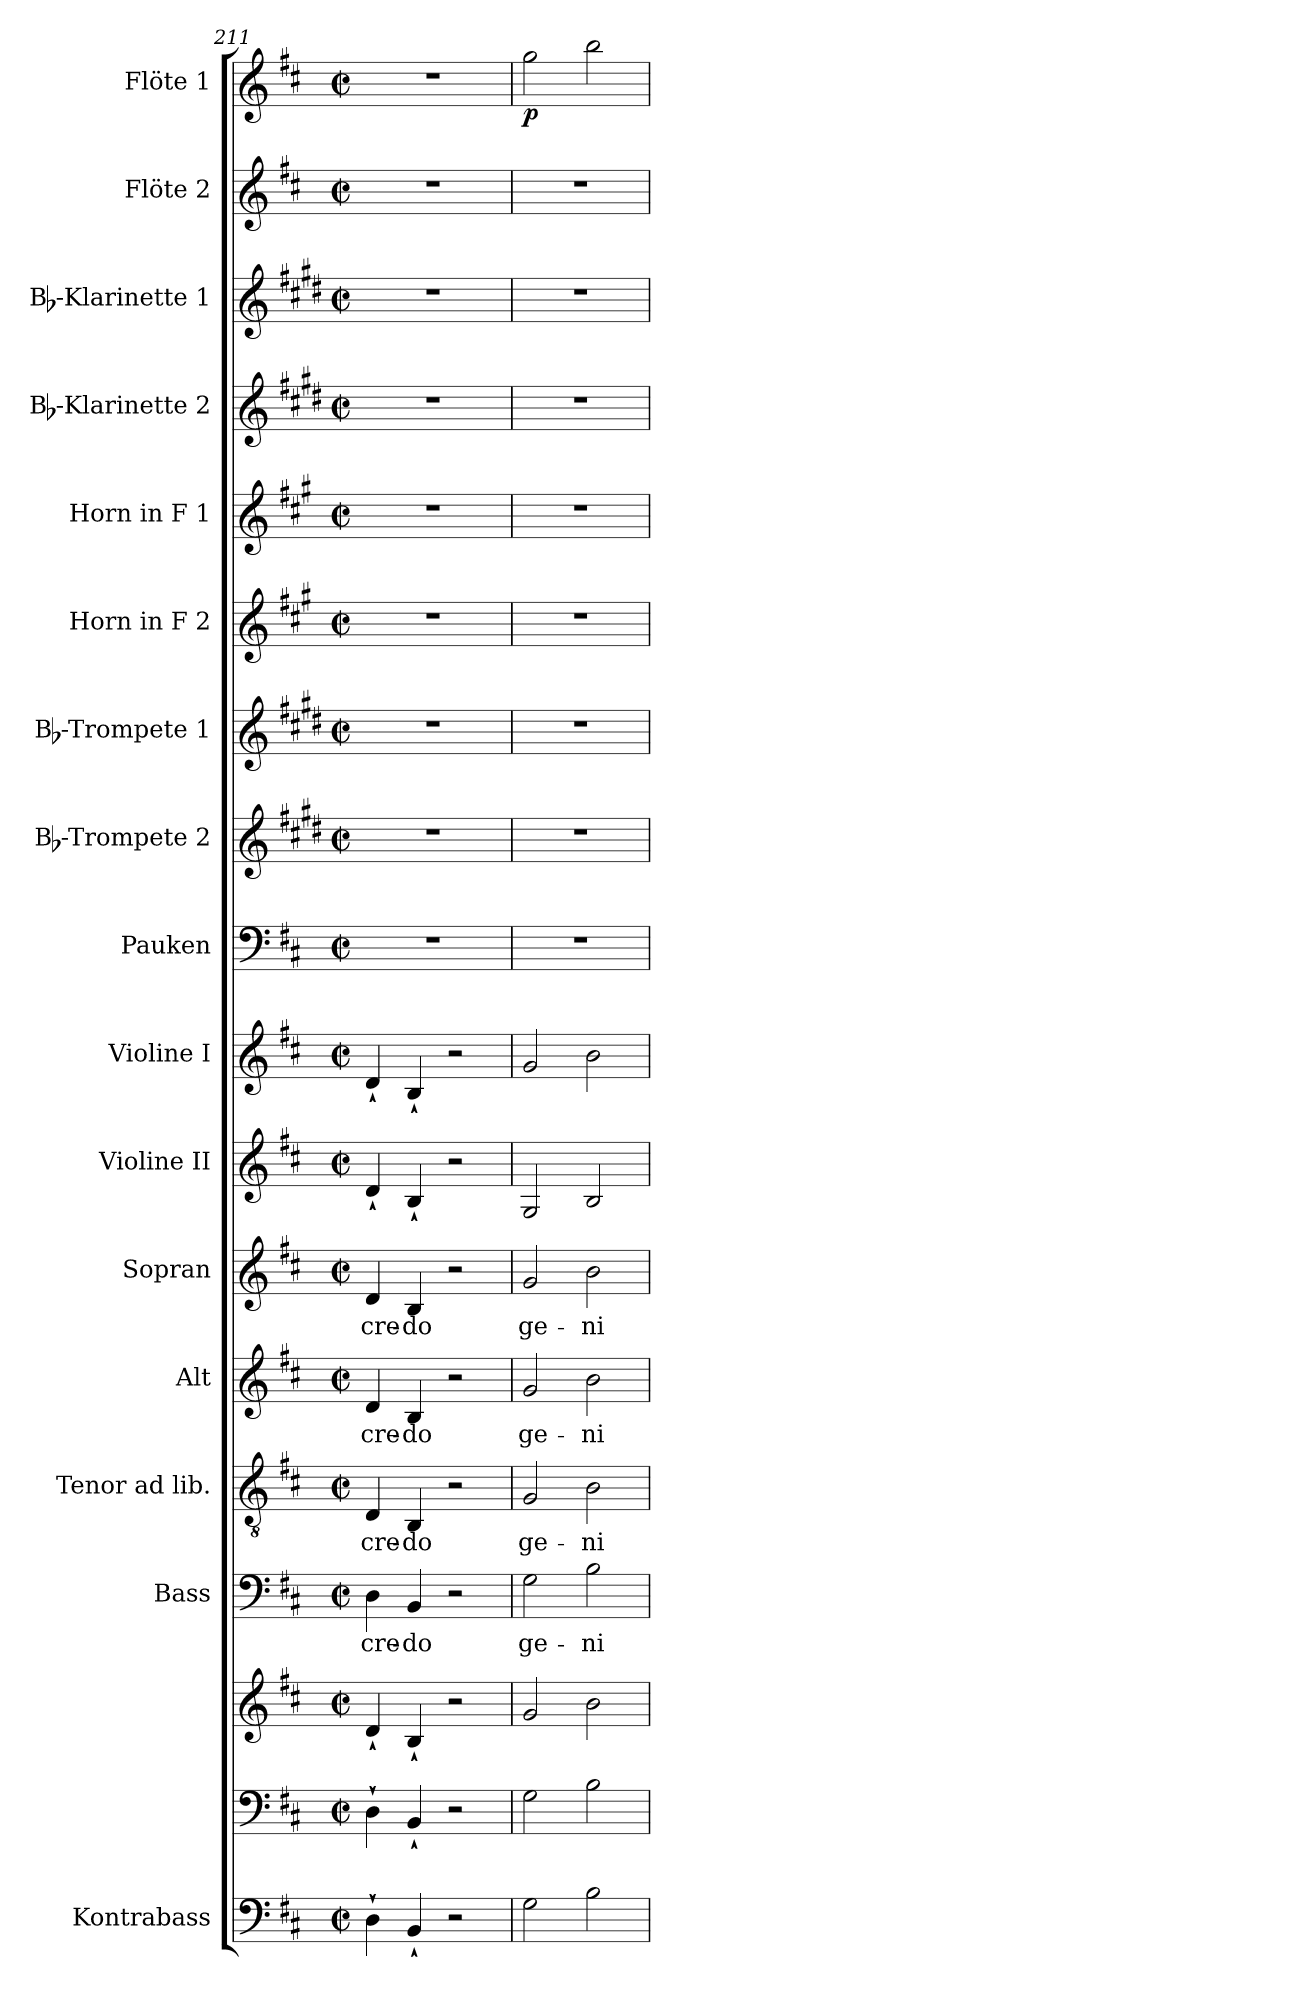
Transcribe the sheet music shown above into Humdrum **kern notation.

**kern	**kern	**kern	**kern	**text	**kern	**text	**kern	**text	**kern	**text	**kern	**kern	**kern	**kern	**kern	**kern	**kern	**kern	**kern	**kern	**kern	**dynam
*part17	*part16	*part16	*part15	*part15	*part14	*part14	*part13	*part13	*part12	*part12	*part11	*part10	*part9	*part8	*part7	*part6	*part5	*part4	*part3	*part2	*part1	*part1
*staff18	*staff17	*staff16	*staff15	*staff15	*staff14	*staff14	*staff13	*staff13	*staff12	*staff12	*staff11	*staff10	*staff9	*staff8	*staff7	*staff6	*staff5	*staff4	*staff3	*staff2	*staff1	*staff1
*I"Kontrabass	*	*	*I"Bass	*	*I"Tenor ad lib.	*	*I"Alt	*	*I"Sopran	*	*I"Violine II	*I"Violine I	*I"Pauken	*I"Bb-Trompete 2	*I"Bb-Trompete 1	*I"Horn in F 2	*I"Horn in F 1	*I"Bb-Klarinette 2	*I"Bb-Klarinette 1	*I"Flöte 2	*I"Flöte 1	*
*I'Kb.	*	*	*I'B.	*	*I'T.	*	*I'A.	*	*I'S.	*	*I'Vl. II	*I'Vl. I	*I'Pk.	*I'Bb Trp. 2	*I'Bb Trp. 1	*	*	*I'Bb Kl. 2	*I'Bb Kl. 1	*I'Fl. 2	*I'Fl. 1	*
*clefF4	*clefF4	*clefG2	*clefF4	*	*clefGv2	*	*clefG2	*	*clefG2	*	*clefG2	*clefG2	*clefF4	*clefG2	*clefG2	*clefG2	*clefG2	*clefG2	*clefG2	*clefG2	*clefG2	*
*ITrd7c12	*	*	*	*	*	*	*	*	*	*	*	*	*	*ITrd1c2	*ITrd1c2	*ITrd4c7	*ITrd4c7	*ITrd1c2	*ITrd1c2	*	*	*
*k[f#c#]	*k[f#c#]	*k[f#c#]	*k[f#c#]	*	*k[f#c#]	*	*k[f#c#]	*	*k[f#c#]	*	*k[f#c#]	*k[f#c#]	*k[f#c#]	*k[f#c#]	*k[f#c#]	*k[f#c#]	*k[f#c#]	*k[f#c#]	*k[f#c#]	*k[f#c#]	*k[f#c#]	*
*D:	*D:	*D:	*D:	*	*D:	*	*D:	*	*D:	*	*D:	*D:	*D:	*D:	*D:	*D:	*D:	*D:	*D:	*D:	*D:	*
*M2/2	*M2/2	*M2/2	*M2/2	*	*M2/2	*	*M2/2	*	*M2/2	*	*M2/2	*M2/2	*M2/2	*M2/2	*M2/2	*M2/2	*M2/2	*M2/2	*M2/2	*M2/2	*M2/2	*
*met(c|)	*met(c|)	*met(c|)	*met(c|)	*	*met(c|)	*	*met(c|)	*	*met(c|)	*	*met(c|)	*met(c|)	*met(c|)	*met(c|)	*met(c|)	*met(c|)	*met(c|)	*met(c|)	*met(c|)	*met(c|)	*met(c|)	*
=211	=211	=211	=211	=211	=211	=211	=211	=211	=211	=211	=211	=211	=211	=211	=211	=211	=211	=211	=211	=211	=211	=211
!	!	!	!	!LO:LY:b	!	!LO:LY:b	!	!LO:LY:b	!	!LO:LY:b	!	!	!	!	!	!	!	!	!	!	!	!
4DD`>\	4D`>\	4d`</	4D\	cre-	4D/	cre-	4d/	cre-	4d/	cre-	4d`</	4d`</	1r	1r	1r	1r	1r	1r	1r	1r	1r	.
!	!	!	!	!LO:LY:b	!	!LO:LY:b	!	!LO:LY:b	!	!LO:LY:b	!	!	!	!	!	!	!	!	!	!	!	!
4BBB`</	4BB`</	4B`</	4BB/	-do	4BB/	-do	4B/	-do	4B/	-do	4B`</	4B`</	.	.	.	.	.	.	.	.	.	.
2r	2r	2r	2r	.	2r	.	2r	.	2r	.	2r	2r	.	.	.	.	.	.	.	.	.	.
=212	=212	=212	=212	=212	=212	=212	=212	=212	=212	=212	=212	=212	=212	=212	=212	=212	=212	=212	=212	=212	=212	=212
!	!	!	!	!LO:LY:b	!	!LO:LY:b	!	!LO:LY:b	!	!LO:LY:b	!	!	!	!	!	!	!	!	!	!	!	!LO:DY:b
2GG\	2G\	2g/	2G\	ge-	2G/	ge-	2g/	ge-	2g/	ge-	2G/	2g/	1r	1r	1r	1r	1r	1r	1r	1r	2gg\	p
!	!	!	!	!LO:LY:b	!	!LO:LY:b	!	!LO:LY:b	!	!LO:LY:b	!	!	!	!	!	!	!	!	!	!	!	!
2BB\	2B\	2b\	2B\	-ni-	2B\	-ni-	2b\	-ni-	2b\	-ni-	2B/	2b\	.	.	.	.	.	.	.	.	2bb\	.
=	=	=	=	=	=	=	=	=	=	=	=	=	=	=	=	=	=	=	=	=	=	=
*-	*-	*-	*-	*-	*-	*-	*-	*-	*-	*-	*-	*-	*-	*-	*-	*-	*-	*-	*-	*-	*-	*-
